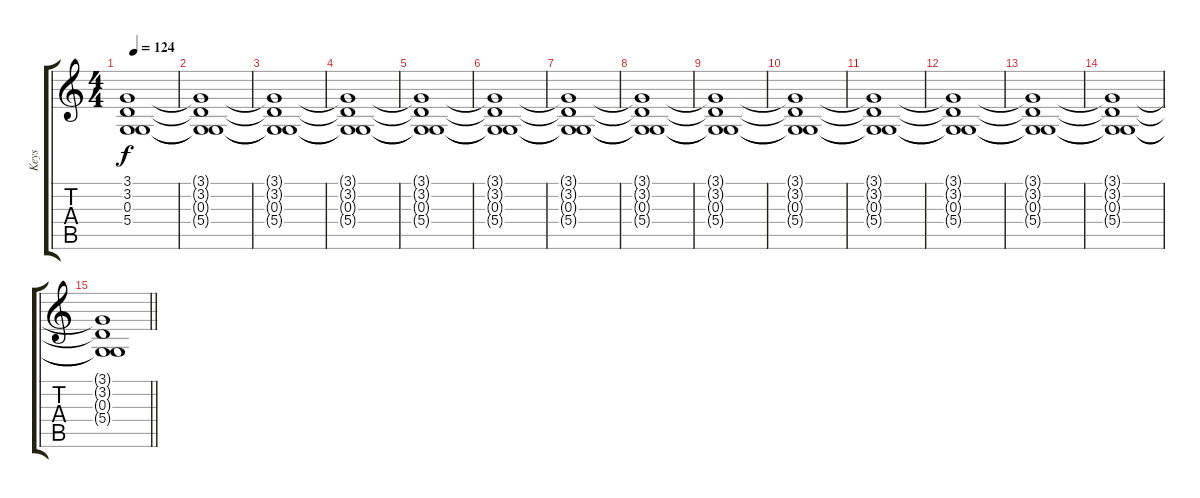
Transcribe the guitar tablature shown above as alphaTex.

\track ("Keys" "Keys") {instrument pad2warm}
\staff {score tabs}
\tuning (E4 B3 G3 D3 A2 E2) {hide}
\ts (4 4)
\tempo 124
\clef g2
\ks c
(3.1{t} 3.2{t} 0.3{t} 5.4{t}).1{dy f} |
(3.1{t} 3.2{t} 0.3{t} 5.4{t}).1 |
(3.1{t} 3.2{t} 0.3{t} 5.4{t}).1 |
(3.1{t} 3.2{t} 0.3{t} 5.4{t}).1 |
(3.1{t} 3.2{t} 0.3{t} 5.4{t}).1 |
(3.1{t} 3.2{t} 0.3{t} 5.4{t}).1 |
(3.1{t} 3.2{t} 0.3{t} 5.4{t}).1 |
(3.1{t} 3.2{t} 0.3{t} 5.4{t}).1 |
(3.1{t} 3.2{t} 0.3{t} 5.4{t}).1 |
(3.1{t} 3.2{t} 0.3{t} 5.4{t}).1 |
(3.1{t} 3.2{t} 0.3{t} 5.4{t}).1 |
(3.1{t} 3.2{t} 0.3{t} 5.4{t}).1 |
(3.1{t} 3.2{t} 0.3{t} 5.4{t}).1 |
(3.1{t} 3.2{t} 0.3{t} 5.4{t}).1 |
\barLineRight lightlight
(3.1{t} 3.2{t} 0.3{t} 5.4{t}).1
